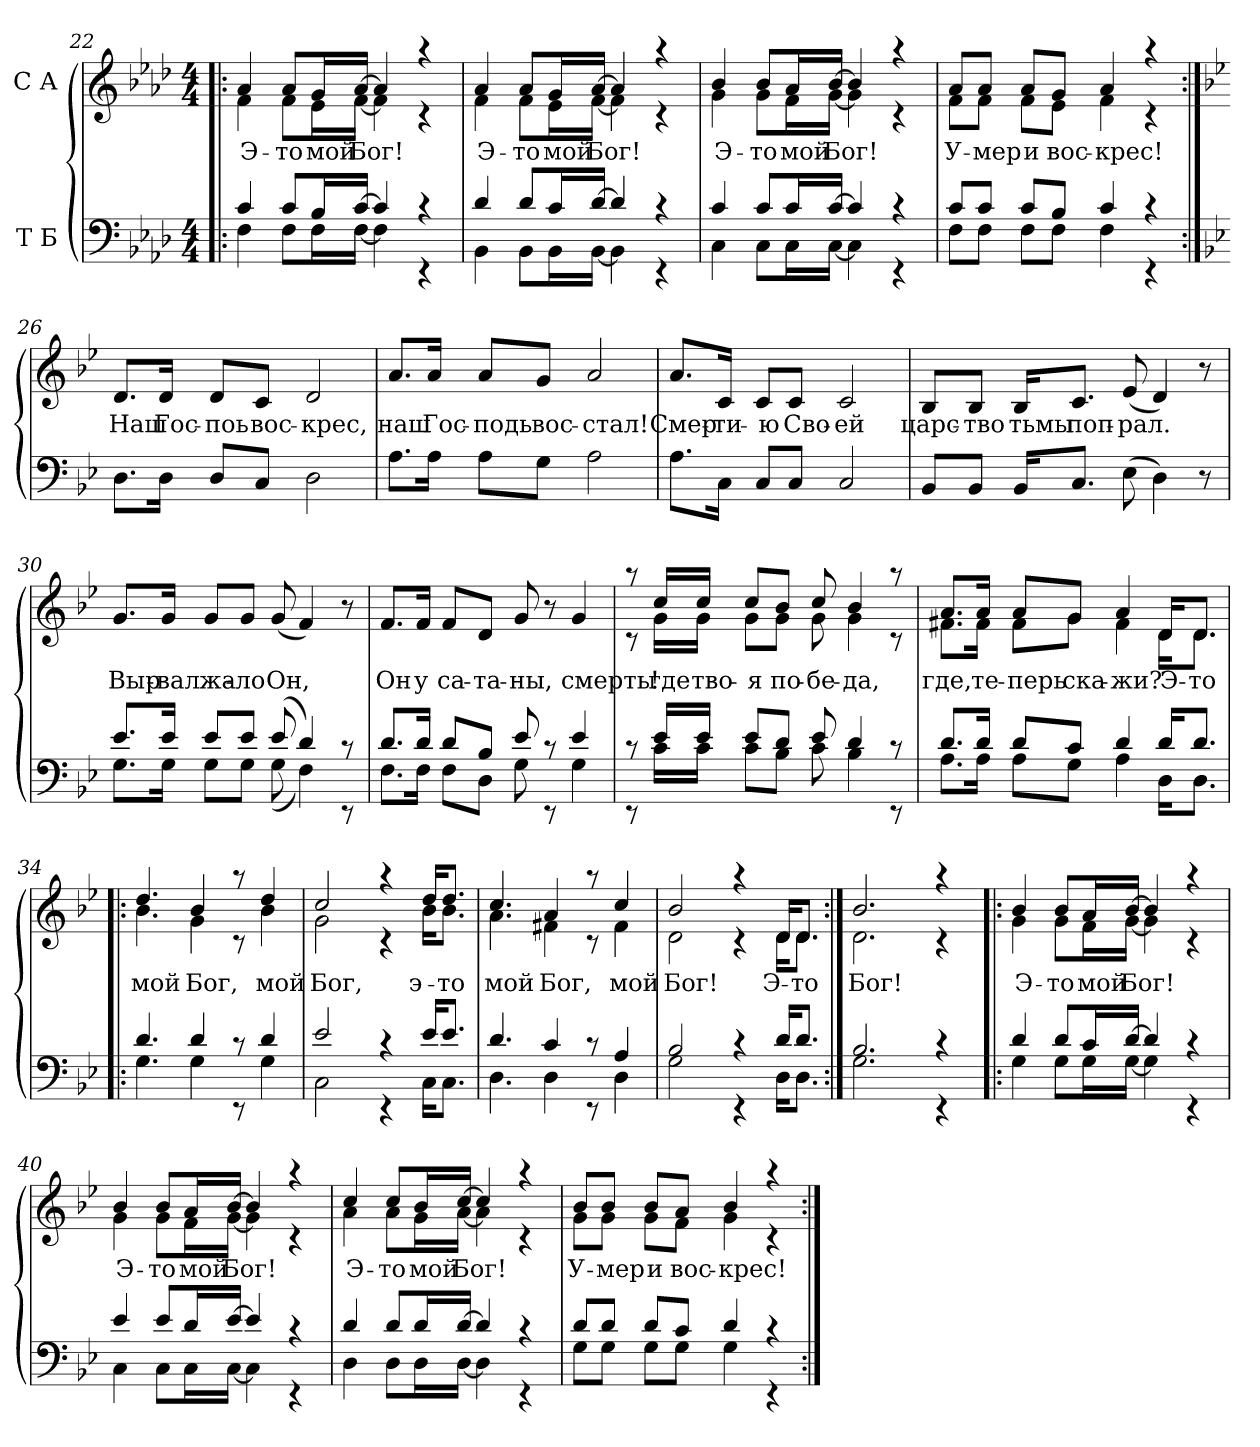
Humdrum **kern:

**kern	**kern	**text
*part2	*part1	*part1
*staff2	*staff1	*staff1
*I"Т Б	*I"С А	*
!!LO:LB:g=z
*clefF4	*clefG2	*
*k[b-e-a-d-]	*k[b-e-a-d-]	*
*f:	*f:	*
*M4/4	*M4/4	*
=22!|:	=22!|:	=22!|:
*^	*	*
!	!	!	!LO:LY:b
*	*	*^	*
4c/	4F\	4a-/	4f\	Э-
!	!	!	!	!LO:LY:b
8c/L	8F\L	8a-/L	8f\L	-то
!	!	!	!	!LO:LY:b
16B-/L	16F\L	16g/L	16e-\L	мой
!	!	!	!	!LO:LY:b
[>16c/JJ	[<16F\JJ	[>16a-/JJ	[<16f\JJ	Бог!
4c/]	4F\]	4a-/]	4f\]	.
4rc	4rEE	4raa	4rc	.
=23	=23	=23	=23	=23
!	!	!	!	!LO:LY:b
4d-/	4BB-\	4a-/	4f\	Э-
!	!	!	!	!LO:LY:b
8d-/L	8BB-\L	8a-/L	8f\L	-то
!	!	!	!	!LO:LY:b
16c/L	16BB-\L	16g/L	16e-\L	мой
!	!	!	!	!LO:LY:b
[>16d-/JJ	[<16BB-\JJ	[>16a-/JJ	[<16f\JJ	Бог!
4d-/]	4BB-\]	4a-/]	4f\]	.
4rc	4rEE	4raa	4rc	.
=24	=24	=24	=24	=24
!	!	!	!	!LO:LY:b
4c/	4C\	4b-/	4g\	Э-
!	!	!	!	!LO:LY:b
8c/L	8C\L	8b-/L	8g\L	-то
!	!	!	!	!LO:LY:b
16c/L	16C\L	16a-/L	16f\L	мой
!	!	!	!	!LO:LY:b
[>16c/JJ	[<16C\JJ	[>16b-/JJ	[<16g\JJ	Бог!
4c/]	4C\]	4b-/]	4g\]	.
4rc	4rEE	4raa	4rc	.
=25	=25	=25	=25	=25
!	!	!	!	!LO:LY:b
8c/L	8F\L	8a-/L	8f\L	У-
!	!	!	!	!LO:LY:b
8c/J	8F\J	8a-/J	8f\J	-мер
!	!	!	!	!LO:LY:b
8c/L	8F\L	8a-/L	8f\L	и
!	!	!	!	!LO:LY:b
8B-/J	8F\J	8g/J	8e-\J	вос-
!	!	!	!	!LO:LY:b
4c/	4F\	4a-/	4f\	-крес!
4rc	4rEE	4raa	4rc	.
*v	*v	*	*	*
*	*v	*v	*
!!LO:PB:g=z
=26:|!	=26:|!	=26:|!
*k[b-e-]	*k[b-e-]	*
*g:	*g:	*
*^	*^	*
!	!	!	!	!LO:LY:b
*v	*v	*	*	*
*	*v	*v	*
8.D\L	8.d/L	Наш
!	!	!LO:LY:b
16D\Jk	16d/Jk	Гос-
!	!	!LO:LY:b
8D/L	8d/L	-поь
!	!	!LO:LY:b
8C/J	8c/J	вос-
!	!	!LO:LY:b
2D\	2d/	-крес,
=27	=27	=27
!	!	!LO:LY:b
8.A\L	8.a/L	наш
!	!	!LO:LY:b
16A\Jk	16a/Jk	Гос-
!	!	!LO:LY:b
8A\L	8a/L	-подь
!	!	!LO:LY:b
8G\J	8g/J	вос-
!	!	!LO:LY:b
2A\	2a/	-стал!
=28	=28	=28
!	!	!LO:LY:b
8.A\L	8.a/L	Смер-
!	!	!LO:LY:b
16C\Jk	16c/Jk	-ти-
!	!	!LO:LY:b
8C/L	8c/L	-ю
!	!	!LO:LY:b
8C/J	8c/J	Сво-
!	!	!LO:LY:b
2C/	2c/	-ей
!!LO:LB:g=z
=29	=29	=29
!	!	!LO:LY:b
8BB-/L	8B-/L	царс-
!	!	!LO:LY:b
8BB-/J	8B-/J	-тво
!	!	!LO:LY:b
16BB-/KL	16B-/KL	тьмы
!	!	!LO:LY:b
8.C/J	8.c/J	поп-
!	!	!LO:LY:b
(>8E-\	(<8e-/	-рал.
4D\)	4d/)	.
8r	8r	.
=30	=30	=30
*^	*	*
!	!	!	!LO:LY:b
8.e-/L	8.G\L	8.g/L	Выр-
!	!	!	!LO:LY:b
16e-/Jk	16G\Jk	16g/Jk	-вал
!	!	!	!LO:LY:b
8e-/L	8G\L	8g/L	жа-
!	!	!	!LO:LY:b
8e-/J	8G\J	8g/J	-ло
!	!	!	!LO:LY:b
(8e-/	(<8G\	(<8g/	Он,
4d/)	4F\)	4f/)	.
8rc	8rEE	8r	.
=31	=31	=31	=31
!	!	!	!LO:LY:b
8.d/L	8.F\L	8.f/L	Он
!	!	!	!LO:LY:b
16d/Jk	16F\Jk	16f/Jk	у
!	!	!	!LO:LY:b
8d/L	8F\L	8f/L	са-
!	!	!	!LO:LY:b
8B-/J	8D\J	8d/J	-та-
!	!	!	!LO:LY:b
8e-/	8G\	8g/	-ны,
8rc	8rEE	8r	.
!	!	!	!LO:LY:b
4e-/	4G\	4g/	смерть!
!!LO:LB:g=z
=32	=32	=32	=32
*	*	*^	*
8rc	8rEE	8raa	8rc	.
!	!	!	!	!LO:LY:b
16e-/LL	16c\LL	16cc/LL	16g\LL	где
!	!	!	!	!LO:LY:b
16e-/JJ	16c\JJ	16cc/JJ	16g\JJ	тво-
!	!	!	!	!LO:LY:b
8e-/L	8c\L	8cc/L	8g\L	-я
!	!	!	!	!LO:LY:b
8d/J	8B-\J	8b-/J	8g\J	по-
!	!	!	!	!LO:LY:b
8e-/	8c\	8cc/	8g\	-бе-
!	!	!	!	!LO:LY:b
4d/	4B-\	4b-/	4g\	-да,
8rc	8rEE	8raa	8rc	.
=33	=33	=33	=33	=33
!	!	!	!	!LO:LY:b
8.d/L	8.A\L	8.a/L	8.f#X\L	где,
!	!	!	!	!LO:LY:b
16d/Jk	16A\Jk	16a/Jk	16f#\Jk	те-
!	!	!	!	!LO:LY:b
8d/L	8A\L	8a/L	8f#\L	-перь
!	!	!	!	!LO:LY:b
8c/J	8G\J	8g/J	8g\J	ска-
!	!	!	!	!LO:LY:b
4d/	4A\	4a/	4f#\	-жи?
!	!	!	!	!LO:LY:b
16d/KL	16D\KL	16d/KL	16d\KL	Э-
!	!	!	!	!LO:LY:b
8.d/J	8.D\J	8.d/J	8.d\J	-то
!!LO:LB:g=z	!!
=34!|:	=34!|:	=34!|:	=34!|:	=34!|:
!	!	!	!	!LO:LY:b
4.d/	4.G\	4.dd/	4.b-\	мой
!	!	!	!	!LO:LY:b
4d/	4G\	4b-/	4g\	Бог,
8rc	8rEE	8raa	8rc	.
!	!	!	!	!LO:LY:b
4d/	4G\	4dd/	4b-\	мой
=35	=35	=35	=35	=35
!	!	!	!	!LO:LY:b
2e-/	2C\	2cc/	2g\	Бог,
4rc	4rEE	4raa	4rc	.
!	!	!	!	!LO:LY:b
16e-/KL	16C\KL	16dd/KL	16b-\KL	э-
!	!	!	!	!LO:LY:b
8.e-/J	8.C\J	8.dd/J	8.b-\J	-то
=36	=36	=36	=36	=36
!	!	!	!	!LO:LY:b
4.d/	4.D\	4.cc/	4.a\	мой
!	!	!	!	!LO:LY:b
4c/	4D\	4a/	4f#X\	Бог,
8rc	8rEE	8raa	8rc	.
!	!	!	!	!LO:LY:b
4A/	4D\	4cc/	4f#\	мой
=37	=37	=37	=37	=37
!	!	!	!	!LO:LY:b
2B-/	2G\	2b-/	2d\	Бог!
4rc	4rEE	4raa	4rc	.
!	!	!	!	!LO:LY:b
16d/KL	16D\KL	16d/KL	16d\KL	Э-
!	!	!	!	!LO:LY:b
8.d/J	8.D\J	8.d/J	8.d\J	-то
=38:|!	=38:|!	=38:|!	=38:|!	=38:|!
!	!	!	!	!LO:LY:b
2.B-/	2.G\	2.b-/	2.d\	Бог!
4rc	4rEE	4raa	4rc	.
!!LO:LB:g=z	!!
=39!|:	=39!|:	=39!|:	=39!|:	=39!|:
!	!	!	!	!LO:LY:b
4d/	4G\	4b-/	4g\	Э-
!	!	!	!	!LO:LY:b
8d/L	8G\L	8b-/L	8g\L	-то
!	!	!	!	!LO:LY:b
16c/L	16G\L	16a/L	16f\L	мой
!	!	!	!	!LO:LY:b
[>16d/JJ	[<16G\JJ	[>16b-/JJ	[<16g\JJ	Бог!
4d/]	4G\]	4b-/]	4g\]	.
4rc	4rEE	4raa	4rc	.
=40	=40	=40	=40	=40
!	!	!	!	!LO:LY:b
4e-/	4C\	4b-/	4g\	Э-
!	!	!	!	!LO:LY:b
8e-/L	8C\L	8b-/L	8g\L	-то
!	!	!	!	!LO:LY:b
16d/L	16C\L	16a/L	16f\L	мой
!	!	!	!	!LO:LY:b
[>16e-/JJ	[<16C\JJ	[>16b-/JJ	[<16g\JJ	Бог!
4e-/]	4C\]	4b-/]	4g\]	.
4rc	4rEE	4raa	4rc	.
=41	=41	=41	=41	=41
!	!	!	!	!LO:LY:b
4d/	4D\	4cc/	4a\	Э-
!	!	!	!	!LO:LY:b
8d/L	8D\L	8cc/L	8a\L	-то
!	!	!	!	!LO:LY:b
16d/L	16D\L	16b-/L	16g\L	мой
!	!	!	!	!LO:LY:b
[>16d/JJ	[<16D\JJ	[>16cc/JJ	[<16a\JJ	Бог!
4d/]	4D\]	4cc/]	4a\]	.
4rc	4rEE	4raa	4rc	.
=42	=42	=42	=42	=42
!	!	!	!	!LO:LY:b
8d/L	8G\L	8b-/L	8g\L	У-
!	!	!	!	!LO:LY:b
8d/J	8G\J	8b-/J	8g\J	-мер
!	!	!	!	!LO:LY:b
8d/L	8G\L	8b-/L	8g\L	и
!	!	!	!	!LO:LY:b
8c/J	8G\J	8a/J	8f\J	вос-
!	!	!	!	!LO:LY:b
4d/	4G\	4b-/	4g\	-крес!
4rc	4rEE	4raa	4rc	.
*v	*v	*	*	*
*	*v	*v	*
=:|!	=:|!	=:|!
*-	*-	*-
